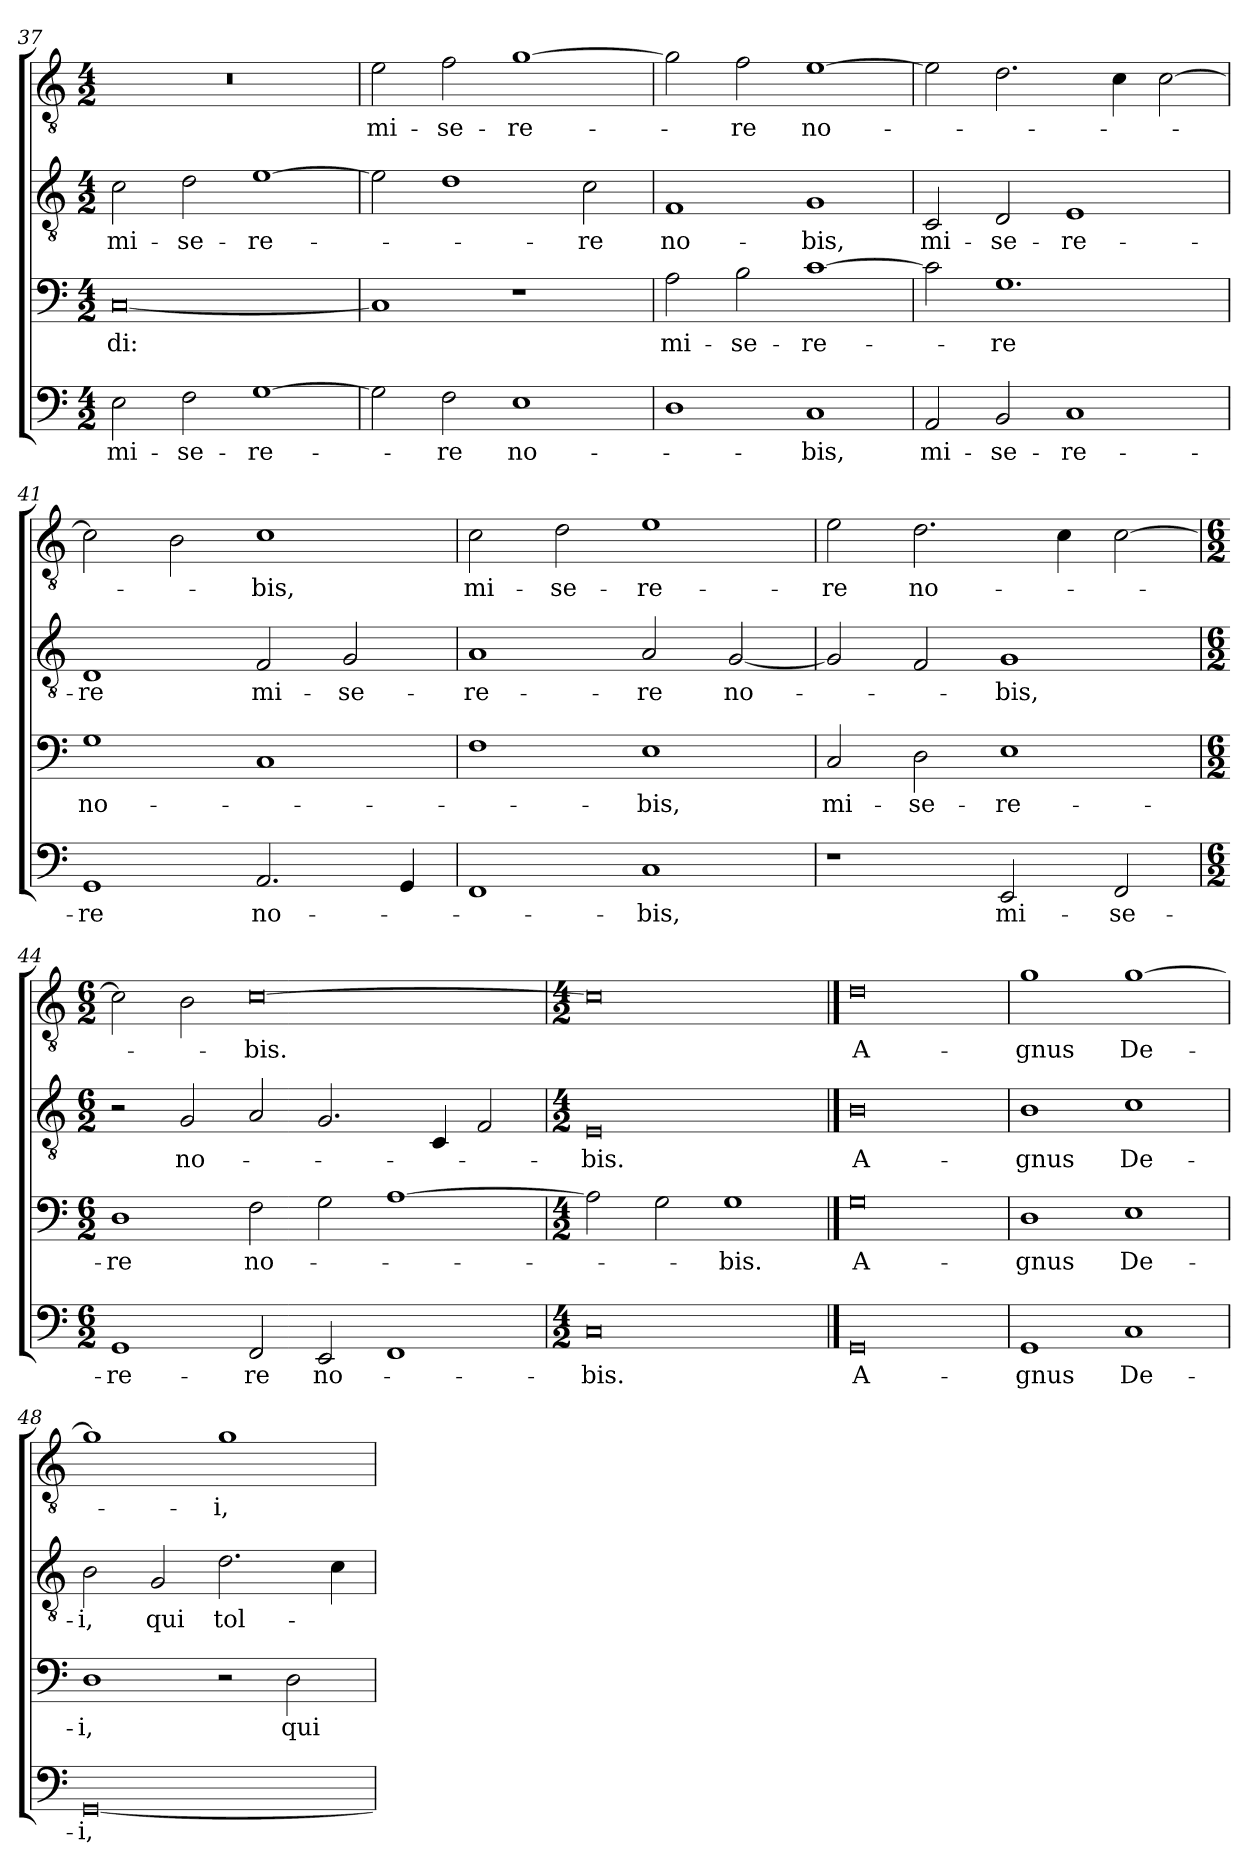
**kern	**text	**kern	**text	**kern	**text	**kern	**text
*part4	*part4	*part3	*part3	*part2	*part2	*part1	*part1
*staff4	*staff4	*staff3	*staff3	*staff2	*staff2	*staff1	*staff1
*clefF4	*	*clefF4	*	*clefGv2	*	*clefGv2	*
*k[]	*	*k[]	*	*k[]	*	*k[]	*
*C:	*	*C:	*	*C:	*	*C:	*
*M4/2	*	*M4/2	*	*M4/2	*	*M4/2	*
=37	=37	=37	=37	=37	=37	=37	=37
!	!LO:LY:b	!	!LO:LY:b	!	!LO:LY:b	!	!
2E\	mi-	[0C	-di:	2c\	mi-	0r	.
!	!LO:LY:b	!	!	!	!LO:LY:b	!	!
2F\	-se-	.	.	2d\	-se-	.	.
!	!LO:LY:b	!	!	!	!LO:LY:b	!	!
[1G	-re-	.	.	[1e	-re-	.	.
=38	=38	=38	=38	=38	=38	=38	=38
!	!	!	!	!	!	!	!LO:LY:b
2G\]	.	1C]	.	2e\]	.	2e\	mi-
!	!LO:LY:b	!	!	!	!	!	!LO:LY:b
2F\	-re	.	.	1d	.	2f\	-se-
!	!LO:LY:b	!	!	!	!	!	!LO:LY:b
1E	no-	1r	.	.	.	[1g	-re-
!	!	!	!	!	!LO:LY:b	!	!
.	.	.	.	2c\	-re	.	.
=39	=39	=39	=39	=39	=39	=39	=39
!	!	!	!LO:LY:b	!	!LO:LY:b	!	!
1D	.	2A\	mi-	1F	no-	2g\]	.
!	!	!	!LO:LY:b	!	!	!	!LO:LY:b
.	.	2B\	-se-	.	.	2f\	-re
!	!LO:LY:b	!	!LO:LY:b	!	!LO:LY:b	!	!LO:LY:b
1C	-bis,	[1c	-re-	1G	-bis,	[1e	no-
=40	=40	=40	=40	=40	=40	=40	=40
!	!LO:LY:b	!	!	!	!LO:LY:b	!	!
2AA/	mi-	2c\]	.	2C/	mi-	2e\]	.
!	!LO:LY:b	!	!LO:LY:b	!	!LO:LY:b	!	!
2BB/	-se-	1.G	-re	2D/	-se-	2.d\	.
!	!LO:LY:b	!	!	!	!LO:LY:b	!	!
1C	-re-	.	.	1E	-re-	.	.
.	.	.	.	.	.	4c\	.
.	.	.	.	.	.	[2c\	.
!!LO:LB:g=z
=41	=41	=41	=41	=41	=41	=41	=41
!	!LO:LY:b	!	!LO:LY:b	!	!LO:LY:b	!	!
1GG	-re	1G	no-	1D	-re	2c\]	.
.	.	.	.	.	.	2B\	.
!	!LO:LY:b	!	!	!	!LO:LY:b	!	!LO:LY:b
2.AA/	no-	1C	.	2F/	mi-	1c	-bis,
!	!	!	!	!	!LO:LY:b	!	!
.	.	.	.	2G/	-se-	.	.
4GG/	.	.	.	.	.	.	.
=42	=42	=42	=42	=42	=42	=42	=42
!	!	!	!	!	!LO:LY:b	!	!LO:LY:b
1FF	.	1F	.	1A	-re-	2c\	mi-
!	!	!	!	!	!	!	!LO:LY:b
.	.	.	.	.	.	2d\	-se-
!	!LO:LY:b	!	!LO:LY:b	!	!LO:LY:b	!	!LO:LY:b
1C	-bis,	1E	-bis,	2A/	-re	1e	-re-
!	!	!	!	!	!LO:LY:b	!	!
.	.	.	.	[2G/	no-	.	.
=43	=43	=43	=43	=43	=43	=43	=43
!	!	!	!LO:LY:b	!	!	!	!LO:LY:b
1r	.	2C/	mi-	2G/]	.	2e\	-re
!	!	!	!LO:LY:b	!	!	!	!LO:LY:b
.	.	2D\	-se-	2F/	.	2.d\	no-
!	!LO:LY:b	!	!LO:LY:b	!	!LO:LY:b	!	!
2EE/	mi-	1E	-re-	1G	-bis,	.	.
.	.	.	.	.	.	4c\	.
!	!LO:LY:b	!	!	!	!	!	!
2FF/	-se-	.	.	.	.	[2c\	.
=44	=44	=44	=44	=44	=44	=44	=44
*M6/2	*	*M6/2	*	*M6/2	*	*M6/2	*
!	!LO:LY:b	!	!LO:LY:b	!	!	!	!
1GG	-re-	1D	-re	2r	.	2c\]	.
!	!	!	!	!	!LO:LY:b	!	!
.	.	.	.	2G/	no-	2B\	.
!	!LO:LY:b	!	!LO:LY:b	!	!	!	!LO:LY:b
2FF/	-re	2F\	no-	2A/	.	[0c	-bis.
!	!LO:LY:b	!	!	!	!	!	!
2EE/	no-	2G\	.	2.G/	.	.	.
1FF	.	[1A	.	.	.	.	.
.	.	.	.	4C/	.	.	.
.	.	.	.	2F/	.	.	.
=45	=45	=45	=45	=45	=45	=45	=45
*M4/2	*	*M4/2	*	*M4/2	*	*M4/2	*
!	!LO:LY:b	!	!	!	!LO:LY:b	!	!
0C	-bis.	2A\]	.	0E	-bis.	0c]	.
.	.	2G\	.	.	.	.	.
!	!	!	!LO:LY:b	!	!	!	!
.	.	1G	-bis.	.	.	.	.
!!LO:LB:g=z
==46	==46	==46	==46	==46	==46	==46	==46
!	!LO:LY:b	!	!LO:LY:b	!	!LO:LY:b	!	!LO:LY:b
0GG	A-	0G	A-	0B	A-	0d	A-
=47	=47	=47	=47	=47	=47	=47	=47
!	!LO:LY:b	!	!LO:LY:b	!	!LO:LY:b	!	!LO:LY:b
1GG	-gnus	1D	-gnus	1B	-gnus	1g	-gnus
!	!LO:LY:b	!	!LO:LY:b	!	!LO:LY:b	!	!LO:LY:b
1C	De-	1E	De-	1c	De-	[1g	De-
=48	=48	=48	=48	=48	=48	=48	=48
!	!LO:LY:b	!	!LO:LY:b	!	!LO:LY:b	!	!
[0GG	-i,	1D	-i,	2B\	-i,	1g]	.
!	!	!	!	!	!LO:LY:b	!	!
.	.	.	.	2G/	qui	.	.
!	!	!	!	!	!LO:LY:b	!	!LO:LY:b
.	.	2r	.	2.d\	tol-	1g	-i,
!	!	!	!LO:LY:b	!	!	!	!
.	.	2D\	qui	.	.	.	.
.	.	.	.	4c\	.	.	.
=	=	=	=	=	=	=	=
*-	*-	*-	*-	*-	*-	*-	*-
